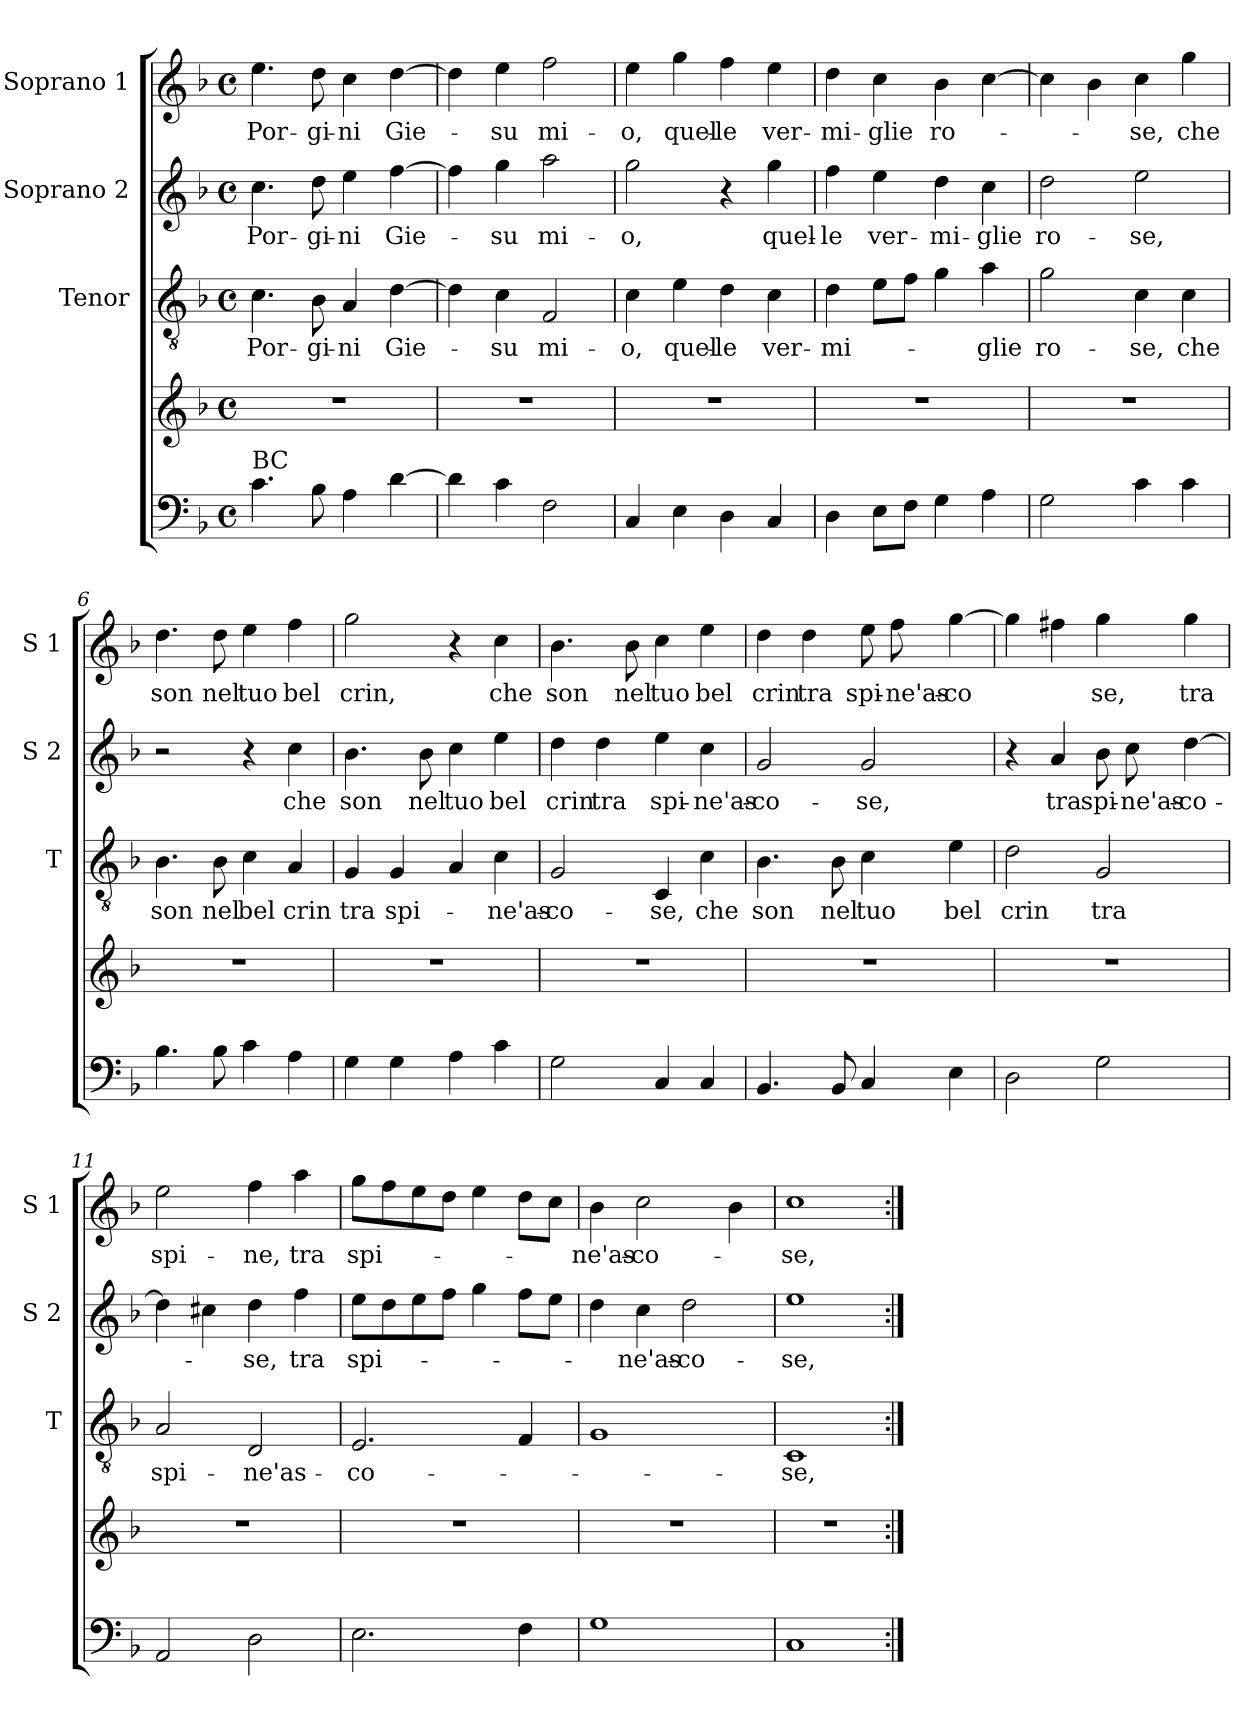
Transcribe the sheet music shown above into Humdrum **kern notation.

**kern	**kern	**kern	**text	**kern	**text	**kern	**text
*part4	*part4	*part3	*part3	*part2	*part2	*part1	*part1
*staff5	*staff4	*staff3	*staff3	*staff2	*staff2	*staff1	*staff1
*	*	*I"Tenor	*	*I"Soprano 2	*	*I"Soprano 1	*
*	*	*I'T	*	*I'S 2	*	*I'S 1	*
*clefF4	*clefG2	*clefGv2	*	*clefG2	*	*clefG2	*
*k[b-]	*k[b-]	*k[b-]	*	*k[b-]	*	*k[b-]	*
*F:	*F:	*F:	*	*F:	*	*F:	*
*M4/4	*M4/4	*M4/4	*	*M4/4	*	*M4/4	*
*met(c)	*met(c)	*met(c)	*	*met(c)	*	*met(c)	*
=1	=1	=1	=1	=1	=1	=1	=1
!LO:TX:a:t=BC	!	!	!	!	!	!	!
!	!	!	!LO:LY:b	!	!LO:LY:b	!	!LO:LY:b
4.c\	1r	4.c\	Por-	4.cc\	Por-	4.ee\	Por-
!	!	!	!LO:LY:b	!	!LO:LY:b	!	!LO:LY:b
8B-\	.	8B-\	-gi-	8dd\	-gi-	8dd\	-gi-
!	!	!	!LO:LY:b	!	!LO:LY:b	!	!LO:LY:b
4A\	.	4A/	-ni	4ee\	-ni	4cc\	-ni
!	!	!	!LO:LY:b	!	!LO:LY:b	!	!LO:LY:b
[4d\	.	[4d\	Gie-	[4ff\	Gie-	[4dd\	Gie-
=2	=2	=2	=2	=2	=2	=2	=2
4d\]	1r	4d\]	.	4ff\]	.	4dd\]	.
!	!	!	!LO:LY:b	!	!LO:LY:b	!	!LO:LY:b
4c\	.	4c\	-su	4gg\	-su	4ee\	-su
!	!	!	!LO:LY:b	!	!LO:LY:b	!	!LO:LY:b
2F\	.	2F/	mi-	2aa\	mi-	2ff\	mi-
=3	=3	=3	=3	=3	=3	=3	=3
!	!	!	!LO:LY:b	!	!LO:LY:b	!	!LO:LY:b
4C/	1r	4c\	-o,	2gg\	-o,	4ee\	-o,
!	!	!	!LO:LY:b	!	!	!	!LO:LY:b
4E\	.	4e\	quel-	.	.	4gg\	quel-
!	!	!	!LO:LY:b	!	!	!	!LO:LY:b
4D\	.	4d\	-le	4r	.	4ff\	-le
!	!	!	!LO:LY:b	!	!LO:LY:b	!	!LO:LY:b
4C/	.	4c\	ver-	4gg\	quel-	4ee\	ver-
=4	=4	=4	=4	=4	=4	=4	=4
!	!	!	!LO:LY:b	!	!LO:LY:b	!	!LO:LY:b
4D\	1r	4d\	-mi-	4ff\	-le	4dd\	-mi-
!	!	!	!	!	!LO:LY:b	!	!LO:LY:b
8E\L	.	8e\L	.	4ee\	ver-	4cc\	-glie
8F\J	.	8f\J	.	.	.	.	.
!	!	!	!	!	!LO:LY:b	!	!LO:LY:b
4G\	.	4g\	.	4dd\	-mi-	4b-\	ro-
!	!	!	!LO:LY:b	!	!LO:LY:b	!	!
4A\	.	4a\	-glie	4cc\	-glie	[4cc\	.
=5	=5	=5	=5	=5	=5	=5	=5
!	!	!	!LO:LY:b	!	!LO:LY:b	!	!
2G\	1r	2g\	ro-	2dd\	ro-	4cc\]	.
.	.	.	.	.	.	4b-\	.
!	!	!	!LO:LY:b	!	!LO:LY:b	!	!LO:LY:b
4c\	.	4c\	-se,	2ee\	-se,	4cc\	-se,
!	!	!	!LO:LY:b	!	!	!	!LO:LY:b
4c\	.	4c\	che	.	.	4gg\	che
!!LO:LB:g=z
=6	=6	=6	=6	=6	=6	=6	=6
!	!	!	!LO:LY:b	!	!	!	!LO:LY:b
4.B-\	1r	4.B-\	son	2r	.	4.dd\	son
!	!	!	!LO:LY:b	!	!	!	!LO:LY:b
8B-\	.	8B-\	nel	.	.	8dd\	nel
!	!	!	!LO:LY:b	!	!	!	!LO:LY:b
4c\	.	4c\	bel	4r	.	4ee\	tuo
!	!	!	!LO:LY:b	!	!LO:LY:b	!	!LO:LY:b
4A\	.	4A/	crin	4cc\	che	4ff\	bel
=7	=7	=7	=7	=7	=7	=7	=7
!	!	!	!LO:LY:b	!	!LO:LY:b	!	!LO:LY:b
4G\	1r	4G/	tra	4.b-\	son	2gg\	crin,
!	!	!	!LO:LY:b	!	!	!	!
4G\	.	4G/	spi-	.	.	.	.
!	!	!	!	!	!LO:LY:b	!	!
.	.	.	.	8b-\	nel	.	.
!	!	!	!	!	!LO:LY:b	!	!
4A\	.	4A/	.	4cc\	tuo	4r	.
!	!	!	!LO:LY:b	!	!LO:LY:b	!	!LO:LY:b
4c\	.	4c\	-ne'as-	4ee\	bel	4cc\	che
=8	=8	=8	=8	=8	=8	=8	=8
!	!	!	!LO:LY:b	!	!LO:LY:b	!	!LO:LY:b
2G\	1r	2G/	-co-	4dd\	crin	4.b-\	son
!	!	!	!	!	!LO:LY:b	!	!
.	.	.	.	4dd\	tra	.	.
!	!	!	!	!	!	!	!LO:LY:b
.	.	.	.	.	.	8b-\	nel
!	!	!	!LO:LY:b	!	!LO:LY:b	!	!LO:LY:b
4C/	.	4C/	-se,	4ee\	spi-	4cc\	tuo
!	!	!	!LO:LY:b	!	!LO:LY:b	!	!LO:LY:b
4C/	.	4c\	che	4cc\	-ne'as-	4ee\	bel
=9	=9	=9	=9	=9	=9	=9	=9
!	!	!	!LO:LY:b	!	!LO:LY:b	!	!LO:LY:b
4.BB-/	1r	4.B-\	son	2g/	-co-	4dd\	crin
!	!	!	!	!	!	!	!LO:LY:b
.	.	.	.	.	.	4dd\	tra
!	!	!	!LO:LY:b	!	!	!	!
8BB-/	.	8B-\	nel	.	.	.	.
!	!	!	!LO:LY:b	!	!LO:LY:b	!	!LO:LY:b
4C/	.	4c\	tuo	2g/	-se,	8ee\	spi-
!	!	!	!	!	!	!	!LO:LY:b
.	.	.	.	.	.	8ff\	-ne'as-
!	!	!	!LO:LY:b	!	!	!	!LO:LY:b
4E\	.	4e\	bel	.	.	[4gg\	-co
=10	=10	=10	=10	=10	=10	=10	=10
!	!	!	!LO:LY:b	!	!	!	!
2D\	1r	2d\	crin	4r	.	4gg\]	.
!	!	!	!	!	!LO:LY:b	!	!
.	.	.	.	4a/	tra	4ff#X\	.
!	!	!	!LO:LY:b	!	!LO:LY:b	!	!LO:LY:b
2G\	.	2G/	tra	8b-\	spi-	4gg\	se,
!	!	!	!	!	!LO:LY:b	!	!
.	.	.	.	8cc\	-ne'as-	.	.
!	!	!	!	!	!LO:LY:b	!	!LO:LY:b
.	.	.	.	[4dd\	-co-	4gg\	tra
!!LO:PB:g=z
=11	=11	=11	=11	=11	=11	=11	=11
!	!	!	!LO:LY:b	!	!	!	!LO:LY:b
2AA/	1r	2A/	spi-	4dd\]	.	2ee\	spi-
.	.	.	.	4cc#X\	.	.	.
!	!	!	!LO:LY:b	!	!LO:LY:b	!	!LO:LY:b
2D\	.	2D/	-ne'as-	4dd\	-se,	4ff\	-ne,
!	!	!	!	!	!LO:LY:b	!	!LO:LY:b
.	.	.	.	4ff\	tra	4aa\	tra
=12	=12	=12	=12	=12	=12	=12	=12
!	!	!	!LO:LY:b	!	!LO:LY:b	!	!LO:LY:b
2.E\	1r	2.E/	-co-	8ee\L	spi-	8gg\L	spi-
.	.	.	.	8dd\	.	8ff\	.
.	.	.	.	8ee\	.	8ee\	.
.	.	.	.	8ff\J	.	8dd\J	.
.	.	.	.	4gg\	.	4ee\	.
4F\	.	4F/	.	8ff\L	.	8dd\L	.
.	.	.	.	8ee\J	.	8cc\J	.
=13	=13	=13	=13	=13	=13	=13	=13
!	!	!	!	!	!	!	!LO:LY:b
1G	1r	1G	.	4dd\	.	4b-\	-ne'as-
!	!	!	!	!	!LO:LY:b	!	!LO:LY:b
.	.	.	.	4cc\	-ne'as-	2cc\	-co-
!	!	!	!	!	!LO:LY:b	!	!
.	.	.	.	2dd\	-co-	.	.
.	.	.	.	.	.	4b-\	.
=14	=14	=14	=14	=14	=14	=14	=14
!	!	!	!LO:LY:b	!	!LO:LY:b	!	!LO:LY:b
1C	1r	1C	-se,	1ee	-se,	1cc	-se,
=:|!	=:|!	=:|!	=:|!	=:|!	=:|!	=:|!	=:|!
*-	*-	*-	*-	*-	*-	*-	*-
